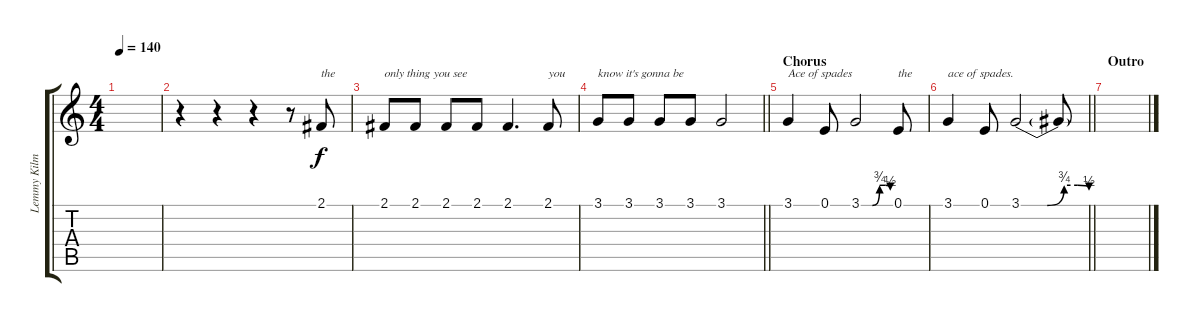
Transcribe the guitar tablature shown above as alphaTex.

\track ("Lemmy Kilmister (Vocal)" "Lemmy Kilm") {instrument lead6voice}
\staff {score tabs}
\tuning (E4 B3 G3 D3 A2 E2) {hide}
\ts (4 4)
\tempo 140
\clef g2
\ks c
|
r.4 r.4 r.4 r.8 2.1.8{txt "the"} |
2.1.8{txt "only thing you see"} 2.1.8 2.1.8 2.1.8 2.1.4{d} 2.1.8{txt "you"} |
\barLineRight lightlight
3.1.8{txt "know it's gonna be"} 3.1.8 3.1.8 3.1.8 3.1.2 |
\section ("" "Chorus")
3.1.4{txt "Ace of spades"} 0.1.8 3.1{be (custom 0 0 23 0 38 3 50 3 60 2)}.2 0.1.8{txt "the"} |
\barLineRight lightlight
3.1.4{txt "ace of spades."} 0.1.8 3.1{be (custom 0 0 23 0 38 3 50 3 60 2)}.2 3.1{t}.8 |
\section ("" "Outro")
